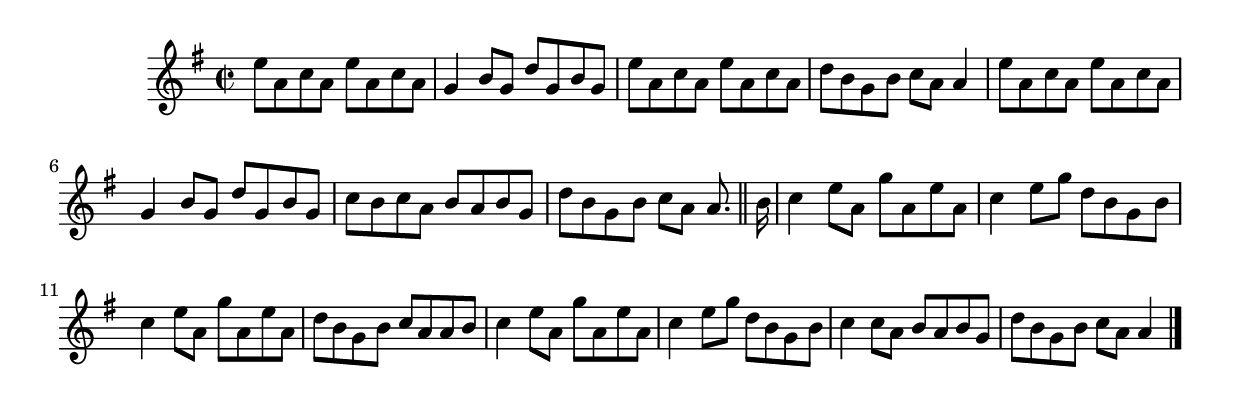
\version "2.24.0"

\tocItem \markup "Gearrchaile sa gCrann Silíní, An"
\tocItem \markup "Maid in the Cherry Tree, The"

\score {
\relative c'' {
    \key g \major
    \time 2/2
    
    e8 a, c a e' a, c a
    g4 b8 g d' g, b g
    e'8 a, c a e' a, c a
    d8 b g b c a a4
    e'8 a, c a e' a, c a
    g4 b8 g d' g, b g
    c8 b c a b a b g 
    d'8 b g b c[ a] a8.
    \bar "||"
    
    \partial 16 b16
    c4 e8 a, g' a, e' a,
    c4 e8 g d b g b
    c4 e8 a, g' a, e' a,
    d8 b g b c a a b
    c4 e8 a, g' a, e' a,
    c4 e8 g d b g b
    c4 c8 a b a b g
    d'8 b g b c a a4
    \bar "|."
}

\header {
    title = "An Gearrchaile sa gCrann Silíní"
    subtitle = "The Maid in the Cherry Tree"
    meter = "Ríleanna"
    volume = "1"
    number = "103"
}
}
